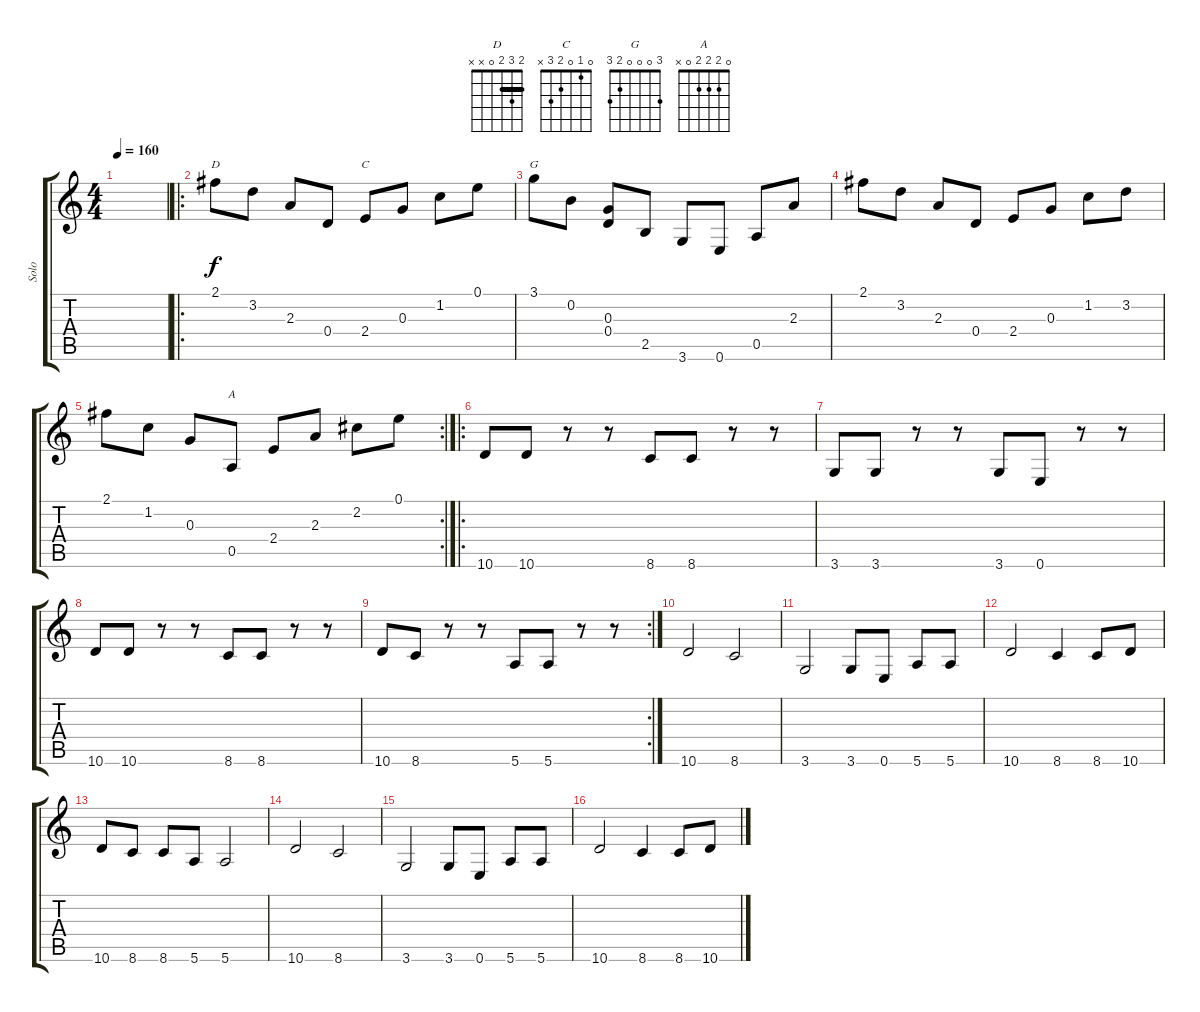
\track ("Solo" "Solo") {instrument electricguitarclean}
\staff {score tabs}
\tuning (E4 B3 G3 D3 A2 E2) {hide}
\chord ("D" 2 3 2 0 x x) {barre 2}
\chord ("C" 0 1 0 2 3 x)
\chord ("G" 3 0 0 0 2 3)
\chord ("A" 0 2 2 2 0 x)
\ts (4 4)
\tempo 160
\clef g2
\ks c
|
\ro
2.1.8{ch "D"} 3.2.8 2.3.8 0.4.8 2.4.8{ch "C"} 0.3.8 1.2.8 0.1.8 |
3.1.8{ch "G"} 0.2.8 (0.3 0.4).8 2.5.8 3.6.8 0.6.8 0.5.8 2.3.8 |
2.1.8 3.2.8 2.3.8 0.4.8 2.4.8 0.3.8 1.2.8 3.2.8 |
\rc 2
2.1.8 1.2.8 0.3.8 0.5.8{ch "A"} 2.4.8 2.3.8 2.2.8 0.1.8 |
\ro
10.6.8 10.6.8 r.8 r.8 8.6.8 8.6.8 r.8 r.8 |
3.6.8 3.6.8 r.8 r.8 3.6.8 0.6.8 r.8 r.8 |
10.6.8 10.6.8 r.8 r.8 8.6.8 8.6.8 r.8 r.8 |
\rc 2
10.6.8 8.6.8 r.8 r.8 5.6.8 5.6.8 r.8 r.8 |
10.6.2 8.6.2 |
3.6.2 3.6.8 0.6.8 5.6.8 5.6.8 |
10.6.2 8.6.4 8.6.8 10.6.8 |
10.6.8 8.6.8 8.6.8 5.6.8 5.6.2 |
10.6.2 8.6.2 |
3.6.2 3.6.8 0.6.8 5.6.8 5.6.8 |
10.6.2 8.6.4 8.6.8 10.6.8
